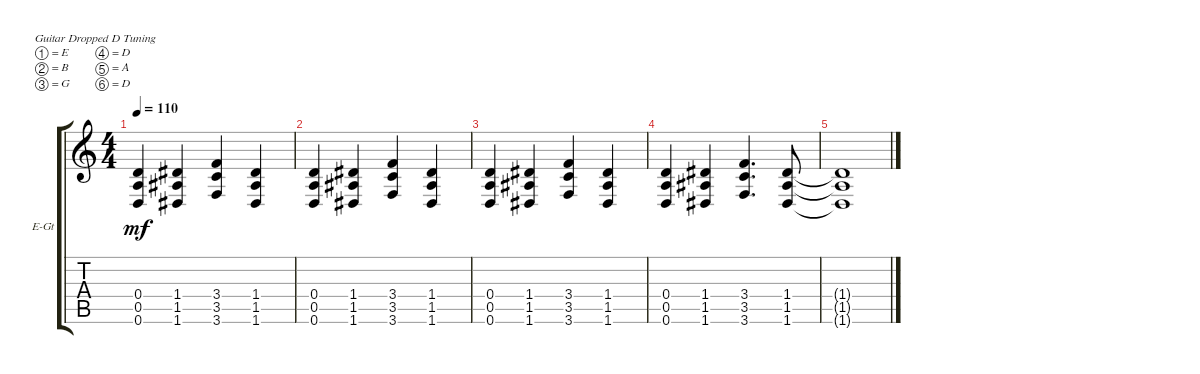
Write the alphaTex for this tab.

\defaultSystemsLayout 4
\bracketExtendMode groupsimilarinstruments
\firstSystemTrackNameOrientation horizontal
\otherSystemsTrackNameOrientation horizontal
\track ("Rhythm Guitar" "E-Gt") {instrument distortionguitar}
\staff {score tabs}
\tuning (E4 B3 G3 D3 A2 D2)
\ts (4 4)
\tempo 110
\clef g2
\ks c
(0.6 0.5 0.4).4{dy mf} (1.6 1.5 1.4).4 (3.4 3.5 3.6).4 (1.6 1.5 1.4).4 |
(0.6 0.5 0.4).4 (1.6 1.5 1.4).4 (3.4 3.5 3.6).4 (1.6 1.5 1.4).4 |
(0.6 0.5 0.4).4 (1.6 1.5 1.4).4 (3.4 3.5 3.6).4 (1.6 1.5 1.4).4 |
(0.6 0.5 0.4).4 (1.6 1.5 1.4).4 (3.4 3.5 3.6).4{d} (1.6 1.5 1.4).8 |
(1.4{t} 1.5{t} 1.6{t}).1
